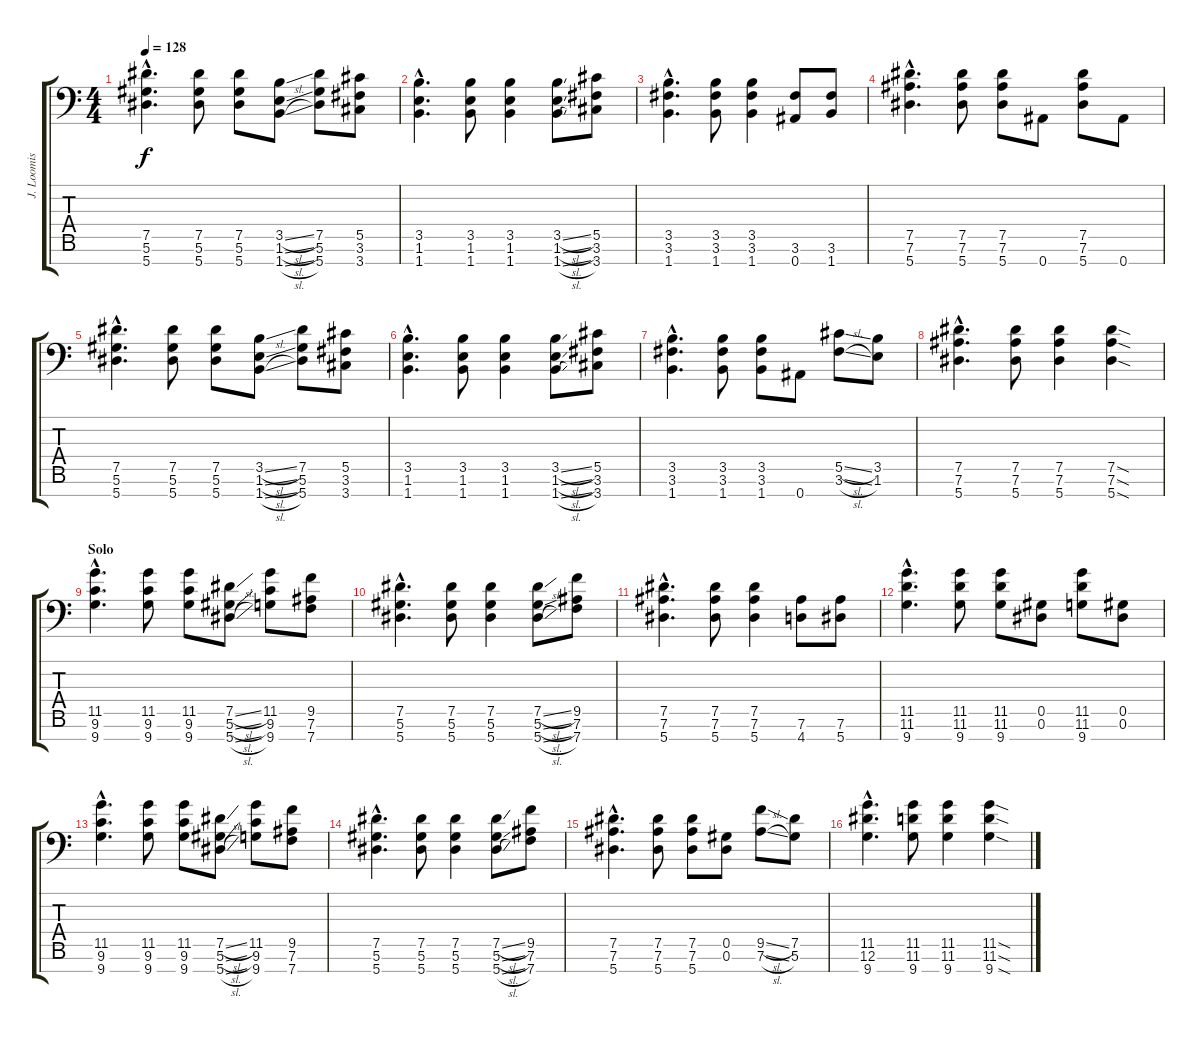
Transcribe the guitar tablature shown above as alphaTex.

\track ("J. Loomis (Rythme)" "J. Loomis ") {instrument distortionguitar}
\staff {score tabs}
\tuning (Eb4 Bb3 Gb3 Db3 Ab2 Eb2 Bb1) {hide}
\ts (4 4)
\tempo 128
\clef f4
\ks c
(7.5{hac} 5.6{hac} 5.7{hac}).4{d dy f} (7.5 5.6 5.7).8 (7.5 5.6 5.7).8 (3.5{sl} 1.6{sl} 1.7{sl}).8 (7.5 5.6 5.7).8 (5.5 3.6 3.7).8 |
(3.5{hac} 1.6{hac} 1.7{hac}).4{d} (3.5 1.6 1.7).8 (3.5 1.6 1.7).4 (3.5{sl} 1.6{sl} 1.7{sl}).8 (5.5 3.6 3.7).8 |
(3.5{hac} 3.6{hac} 1.7{hac}).4{d} (3.5 3.6 1.7).8 (3.5 3.6 1.7).4 (3.6 0.7).8 (3.6 1.7).8 |
(7.5{hac} 7.6{hac} 5.7{hac}).4{d} (7.5 7.6 5.7).8 (7.5 7.6 5.7).8 0.7.8 (7.5 7.6 5.7).8 0.7.8 |
(7.5{hac} 5.6{hac} 5.7{hac}).4{d} (7.5 5.6 5.7).8 (7.5 5.6 5.7).8 (3.5{sl} 1.6{sl} 1.7{sl}).8 (7.5 5.6 5.7).8 (5.5 3.6 3.7).8 |
(3.5{hac} 1.6{hac} 1.7{hac}).4{d} (3.5 1.6 1.7).8 (3.5 1.6 1.7).4 (3.5{sl} 1.6{sl} 1.7{sl}).8 (5.5 3.6 3.7).8 |
(3.5{hac} 3.6{hac} 1.7{hac}).4{d} (3.5 3.6 1.7).8 (3.5 3.6 1.7).8 0.7.8 (5.5{sl} 3.6{sl}).8 (3.5 1.6).8 |
(7.5{hac} 7.6{hac} 5.7{hac}).4{d} (7.5 7.6 5.7).8 (7.5 7.6 5.7).4 (7.5{sod} 7.6{sod} 5.7{sod}).4 |
\section ("" "Solo")
(11.5{hac} 9.6{hac} 9.7{hac}).4{d volume 12} (11.5 9.6 9.7).8 (11.5 9.6 9.7).8 (7.5{sl} 5.6{sl} 5.7{sl}).8 (11.5 9.6 9.7).8 (9.5 7.6 7.7).8 |
(7.5{hac} 5.6{hac} 5.7{hac}).4{d} (7.5 5.6 5.7).8 (7.5 5.6 5.7).4 (7.5{sl} 5.6{sl} 5.7{sl}).8 (9.5 7.6 7.7).8 |
(7.5{hac} 7.6{hac} 5.7{hac}).4{d} (7.5 7.6 5.7).8 (7.5 7.6 5.7).4 (7.6 4.7).8 (7.6 5.7).8 |
(11.5{hac} 11.6{hac} 9.7{hac}).4{d} (11.5 11.6 9.7).8 (11.5 11.6 9.7).8 (0.5 0.6).8 (11.5 11.6 9.7).8 (0.5 0.6).8 |
(11.5{hac} 9.6{hac} 9.7{hac}).4{d} (11.5 9.6 9.7).8 (11.5 9.6 9.7).8 (7.5{sl} 5.6{sl} 5.7{sl}).8 (11.5 9.6 9.7).8 (9.5 7.6 7.7).8 |
(7.5{hac} 5.6{hac} 5.7{hac}).4{d} (7.5 5.6 5.7).8 (7.5 5.6 5.7).4 (7.5{sl} 5.6{sl} 5.7{sl}).8 (9.5 7.6 7.7).8 |
(7.5{hac} 7.6{hac} 5.7{hac}).4{d} (7.5 7.6 5.7).8 (7.5 7.6 5.7).8 (0.5 0.6).8 (9.5{sl} 7.6{sl}).8 (7.5 5.6).8 |
(11.5{hac} 12.6{hac} 9.7{hac}).4{d} (11.5 11.6 9.7).8 (11.5 11.6 9.7).4 (11.5{sod} 11.6{sod} 9.7{sod}).4
